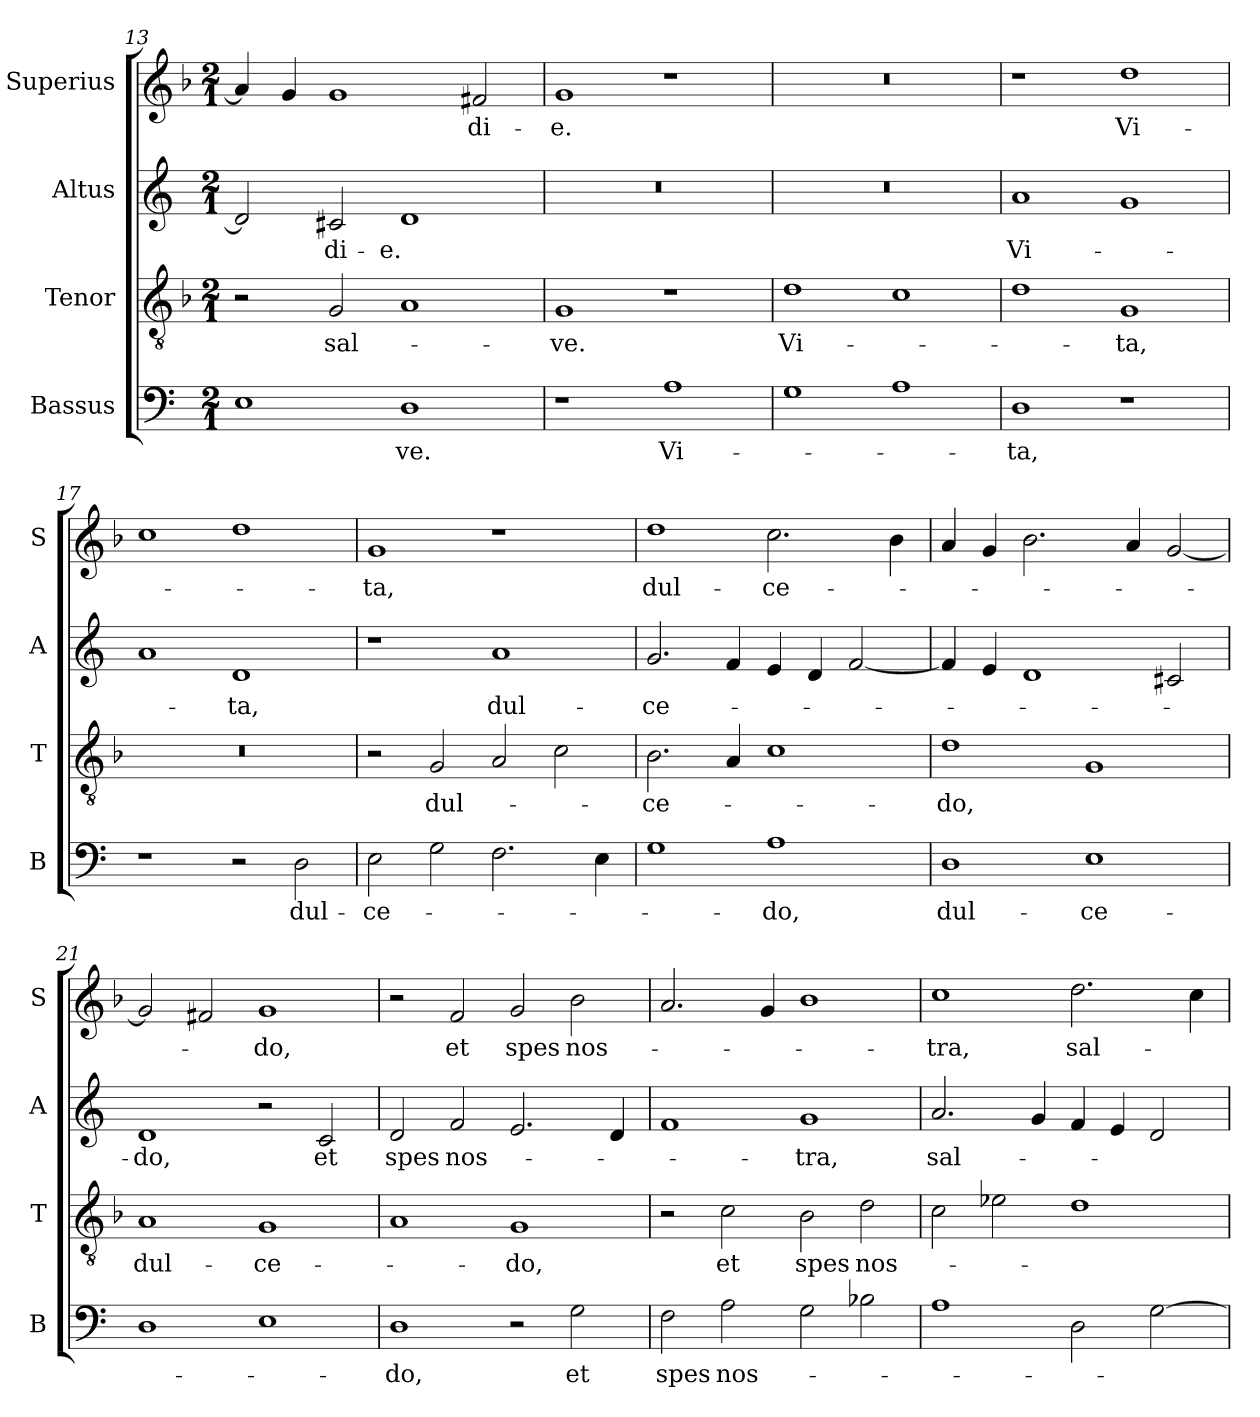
**kern	**text	**kern	**text	**kern	**text	**kern	**text
*part4	*part4	*part3	*part3	*part2	*part2	*part1	*part1
*staff4	*staff4	*staff3	*staff3	*staff2	*staff2	*staff1	*staff1
*I"Bassus	*	*I"Tenor	*	*I"Altus	*	*I"Superius	*
*I'B	*	*I'T	*	*I'A	*	*I'S	*
*clefF4	*	*clefGv2	*	*clefG2	*	*clefG2	*
*k[]	*	*k[b-]	*	*k[]	*	*k[b-]	*
*M2/1	*	*M2/1	*	*M2/1	*	*M2/1	*
=13	=13	=13	=13	=13	=13	=13	=13
1E	.	2r	.	2d/]	.	4a/]	.
.	.	.	.	.	.	4g/	.
.	.	2G/	sal-	2c#X/	-di-	1g	.
1D	-ve.	1A	.	1d	-e.	.	.
.	.	.	.	.	.	2f#X/	-di-
=14	=14	=14	=14	=14	=14	=14	=14
1r	.	1G	-ve.	0r	.	1g	-e.
1A	Vi-	1r	.	.	.	1r	.
=15	=15	=15	=15	=15	=15	=15	=15
1G	.	1d	Vi-	0r	.	0r	.
1A	.	1c	.	.	.	.	.
=16	=16	=16	=16	=16	=16	=16	=16
1D	-ta,	1d	.	1a	Vi-	1r	.
1r	.	1G	-ta,	1g	.	1dd	Vi-
=17	=17	=17	=17	=17	=17	=17	=17
1r	.	0r	.	1a	.	1cc	.
2r	.	.	.	1d	-ta,	1dd	.
2D\	dul-	.	.	.	.	.	.
=18	=18	=18	=18	=18	=18	=18	=18
2E\	-ce-	2r	.	1r	.	1g	-ta,
2G\	.	2G/	dul-	.	.	.	.
2.F\	.	2A/	.	1a	dul-	1r	.
.	.	2c\	.	.	.	.	.
4E\	.	.	.	.	.	.	.
=19	=19	=19	=19	=19	=19	=19	=19
1G	.	2.B-\	-ce-	2.g/	-ce-	1dd	dul-
.	.	4A/	.	4f/	.	.	.
1A	-do,	1c	.	4e/	.	2.cc\	-ce-
.	.	.	.	4d/	.	.	.
.	.	.	.	[2f/	.	.	.
.	.	.	.	.	.	4b-\	.
=20	=20	=20	=20	=20	=20	=20	=20
1D	dul-	1d	-do,	4f/]	.	4a/	.
.	.	.	.	4e/	.	4g/	.
.	.	.	.	1d	.	2.b-\	.
1E	-ce-	1G	.	.	.	.	.
.	.	.	.	.	.	4a/	.
.	.	.	.	2c#X/	.	[2g/	.
=21	=21	=21	=21	=21	=21	=21	=21
1D	.	1A	dul-	1d	-do,	2g/]	.
.	.	.	.	.	.	2f#X/	.
1E	.	1G	-ce-	2r	.	1g	-do,
.	.	.	.	2c/	et	.	.
=22	=22	=22	=22	=22	=22	=22	=22
1D	-do,	1A	.	2d/	spes	2r	.
.	.	.	.	2f/	nos-	2f/	et
2r	.	1G	-do,	2.e/	.	2g/	spes
2G\	et	.	.	.	.	2b-\	nos-
.	.	.	.	4d/	.	.	.
=23	=23	=23	=23	=23	=23	=23	=23
2F\	spes	2r	.	1f	.	2.a/	.
2A\	nos-	2c\	et	.	.	.	.
.	.	.	.	.	.	4g/	.
2G\	.	2B-\	spes	1g	-tra,	1b-	.
2B-X\	.	2d\	nos-	.	.	.	.
=24	=24	=24	=24	=24	=24	=24	=24
1A	.	2c\	.	2.a/	sal-	1cc	-tra,
.	.	2e-X\	.	.	.	.	.
.	.	.	.	4g/	.	.	.
2D\	.	1d	.	4f/	.	2.dd\	sal-
.	.	.	.	4e/	.	.	.
[2G\	.	.	.	2d/	.	.	.
.	.	.	.	.	.	4cc\	.
=	=	=	=	=	=	=	=
*-	*-	*-	*-	*-	*-	*-	*-
